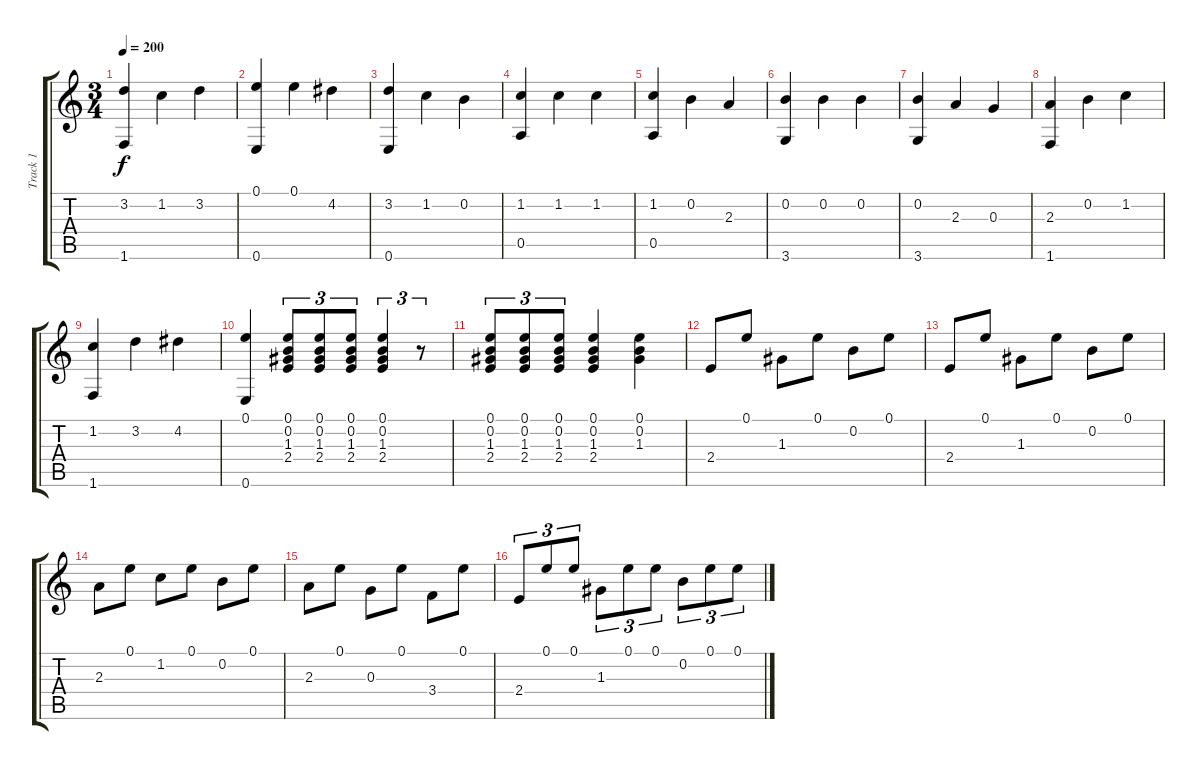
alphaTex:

\track ("Track 1" "Track 1") {instrument acousticguitarnylon}
\staff {score tabs}
\tuning (E4 B3 G3 D3 A2 E2) {hide}
\ts (3 4)
\tempo 200
\clef g2
\ks c
(3.2 1.6).4{dy f} 1.2.4 3.2.4 |
(0.1 0.6).4 0.1.4 4.2.4 |
(3.2 0.6).4 1.2.4 0.2.4 |
(1.2 0.5).4 1.2.4 1.2.4 |
(1.2 0.5).4 0.2.4 2.3.4 |
(0.2 3.6).4 0.2.4 0.2.4 |
(0.2 3.6).4 2.3.4 0.3.4 |
(2.3 1.6).4 0.2.4 1.2.4 |
(1.2 1.6).4 3.2.4 4.2.4 |
(0.1 0.6).4 (0.1 0.2 1.3 2.4).8{tu (3 2)} (0.1 0.2 1.3 2.4).8{tu (3 2)} (0.1 0.2 1.3 2.4).8{tu (3 2)} (0.1 0.2 1.3 2.4).4{tu (3 2)} r.8{tu (3 2)} |
(0.1 0.2 1.3 2.4).8{tu (3 2)} (0.1 0.2 1.3 2.4).8{tu (3 2)} (0.1 0.2 1.3 2.4).8{tu (3 2)} (0.1 0.2 1.3 2.4).4 (0.1 0.2 1.3).4 |
2.4.8 0.1.8 1.3.8 0.1.8 0.2.8 0.1.8 |
2.4.8 0.1.8 1.3.8 0.1.8 0.2.8 0.1.8 |
2.3.8 0.1.8 1.2.8 0.1.8 0.2.8 0.1.8 |
2.3.8 0.1.8 0.3.8 0.1.8 3.4.8 0.1.8 |
2.4.8{tu (3 2)} 0.1.8{tu (3 2)} 0.1.8{tu (3 2)} 1.3.8{tu (3 2)} 0.1.8{tu (3 2)} 0.1.8{tu (3 2)} 0.2.8{tu (3 2)} 0.1.8{tu (3 2)} 0.1.8{tu (3 2)}
